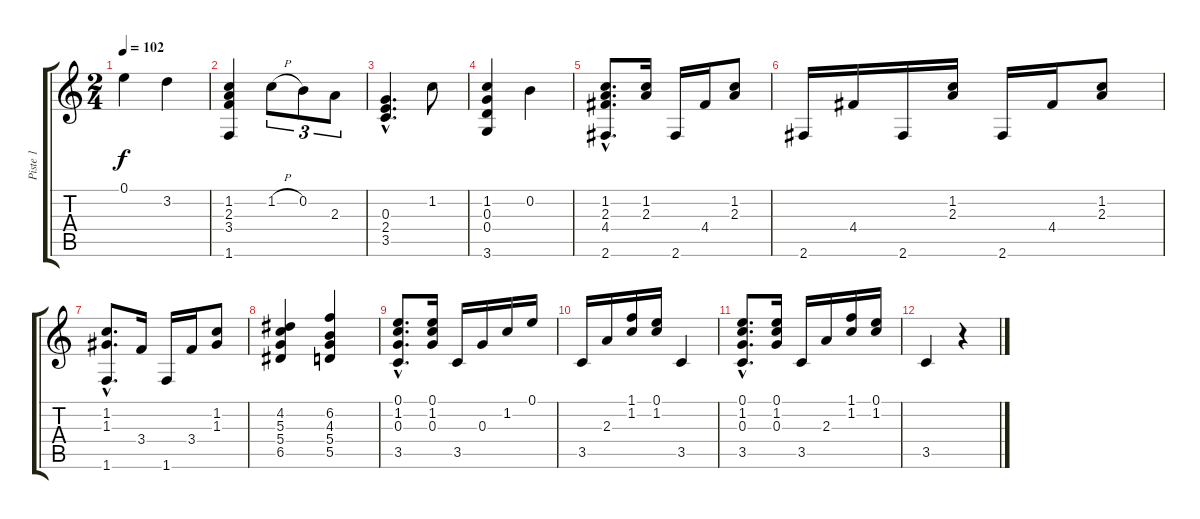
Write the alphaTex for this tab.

\track ("Piste 1" "Piste 1") {instrument acousticguitarnylon}
\staff {score tabs}
\tuning (E4 B3 G3 D3 A2 E2) {hide}
\ts (2 4)
\tempo 102
\clef g2
\ks c
0.1.4{dy f} 3.2.4 |
(1.2 2.3 3.4 1.6).4 1.2{h}.8{tu (3 2)} 0.2.8{tu (3 2)} 2.3.8{tu (3 2)} |
(0.3{hac} 2.4{hac} 3.5{hac}).4{d} 1.2.8 |
(1.2 0.3 0.4 3.6).4 0.2.4 |
(1.2{hac} 2.3{hac} 4.4{hac} 2.6{hac}).8{d} (1.2 2.3).16 2.6.16 4.4.16 (1.2 2.3).8 |
2.6.16 4.4.16 2.6.16 (1.2 2.3).16 2.6.16 4.4.16 (1.2 2.3).8 |
(1.2{hac} 1.3{hac} 1.6{hac}).8{d} 3.4.16 1.6.16 3.4.16 (1.2 1.3).8 |
(4.2 5.3 5.4 6.5).4 (6.2 4.3 5.4 5.5).4 |
(0.1{hac} 1.2{hac} 0.3{hac} 3.5{hac}).8{d} (0.1 1.2 0.3).16 3.5.16 0.3.16 1.2.16 0.1.16 |
3.5.16 2.3.16 (1.1 1.2).16 (0.1 1.2).16 3.5.4 |
(0.1{hac} 1.2{hac} 0.3{hac} 3.5{hac}).8{d} (0.1 1.2 0.3).16 3.5.16 2.3.16 (1.1 1.2).16 (0.1 1.2).16 |
3.5.4 r.4
